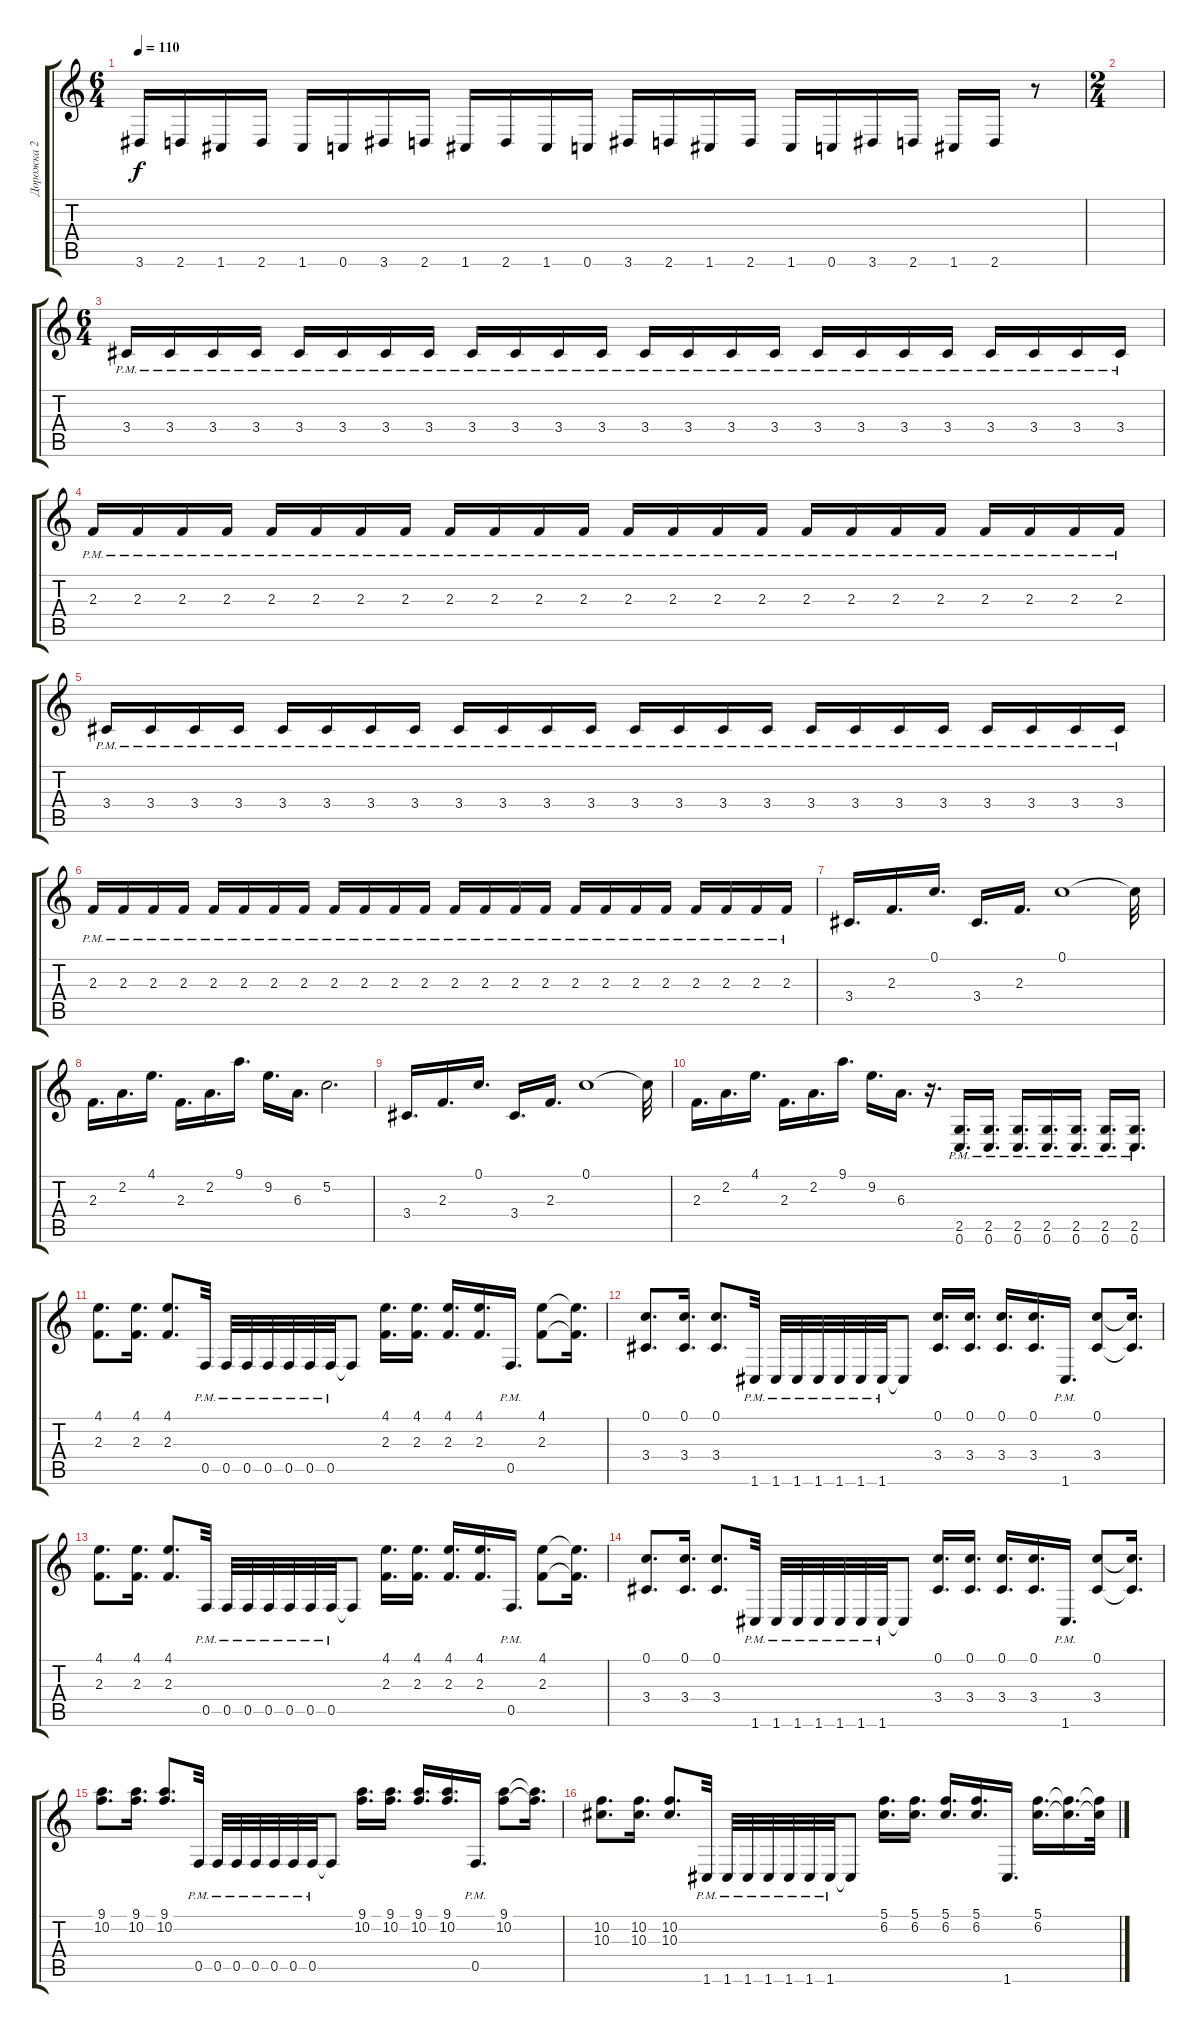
\track ("Дорожка 2" "Дорожка 2") {instrument overdrivenguitar}
\staff {score tabs}
\tuning (C4 G3 Eb3 Bb2 F2 C2) {hide}
\ts (6 4)
\tempo 110
\clef g2
\ks c
3.6.16{dy f} 2.6.16 1.6.16 2.6.16 1.6.16 0.6.16 3.6.16 2.6.16 1.6.16 2.6.16 1.6.16 0.6.16 3.6.16 2.6.16 1.6.16 2.6.16 1.6.16 0.6.16 3.6.16 2.6.16 1.6.16 2.6.16 r.8 |
\ts (2 4)
|
\ts (6 4)
3.4{pm}.16 3.4{pm}.16 3.4{pm}.16 3.4{pm}.16 3.4{pm}.16 3.4{pm}.16 3.4{pm}.16 3.4{pm}.16 3.4{pm}.16 3.4{pm}.16 3.4{pm}.16 3.4{pm}.16 3.4{pm}.16 3.4{pm}.16 3.4{pm}.16 3.4{pm}.16 3.4{pm}.16 3.4{pm}.16 3.4{pm}.16 3.4{pm}.16 3.4{pm}.16 3.4{pm}.16 3.4{pm}.16 3.4{pm}.16 |
2.3{pm}.16 2.3{pm}.16 2.3{pm}.16 2.3{pm}.16 2.3{pm}.16 2.3{pm}.16 2.3{pm}.16 2.3{pm}.16 2.3{pm}.16 2.3{pm}.16 2.3{pm}.16 2.3{pm}.16 2.3{pm}.16 2.3{pm}.16 2.3{pm}.16 2.3{pm}.16 2.3{pm}.16 2.3{pm}.16 2.3{pm}.16 2.3{pm}.16 2.3{pm}.16 2.3{pm}.16 2.3{pm}.16 2.3{pm}.16 |
3.4{pm}.16 3.4{pm}.16 3.4{pm}.16 3.4{pm}.16 3.4{pm}.16 3.4{pm}.16 3.4{pm}.16 3.4{pm}.16 3.4{pm}.16 3.4{pm}.16 3.4{pm}.16 3.4{pm}.16 3.4{pm}.16 3.4{pm}.16 3.4{pm}.16 3.4{pm}.16 3.4{pm}.16 3.4{pm}.16 3.4{pm}.16 3.4{pm}.16 3.4{pm}.16 3.4{pm}.16 3.4{pm}.16 3.4{pm}.16 |
2.3{pm}.16 2.3{pm}.16 2.3{pm}.16 2.3{pm}.16 2.3{pm}.16 2.3{pm}.16 2.3{pm}.16 2.3{pm}.16 2.3{pm}.16 2.3{pm}.16 2.3{pm}.16 2.3{pm}.16 2.3{pm}.16 2.3{pm}.16 2.3{pm}.16 2.3{pm}.16 2.3{pm}.16 2.3{pm}.16 2.3{pm}.16 2.3{pm}.16 2.3{pm}.16 2.3{pm}.16 2.3{pm}.16 2.3{pm}.16 |
3.4.16{d} 2.3.16{d} 0.1.16{d} 3.4.16{d} 2.3.16{d} 0.1.1 0.1{t}.32 |
2.3.16{d} 2.2.16{d} 4.1.16{d} 2.3.16{d} 2.2.16{d} 9.1.16{d} 9.2.16{d} 6.3.16{d} 5.2.2{d} |
3.4.16{d} 2.3.16{d} 0.1.16{d} 3.4.16{d} 2.3.16{d} 0.1.1 0.1{t}.32 |
2.3.16{d} 2.2.16{d} 4.1.16{d} 2.3.16{d} 2.2.16{d} 9.1.16{d} 9.2.16{d} 6.3.16{d} r.16{d} (2.5{pm} 0.6{pm}).16{d} (2.5{pm} 0.6{pm}).16{d} (2.5{pm} 0.6{pm}).16{d} (2.5{pm} 0.6{pm}).16{d} (2.5{pm} 0.6{pm}).16{d} (2.5{pm} 0.6{pm}).16{d} (2.5{pm} 0.6{pm}).16{d} |
(4.1 2.3).8{d} (4.1 2.3).16{d} (4.1 2.3).8{d} 0.5{pm}.32 0.5{pm}.32 0.5{pm}.32 0.5{pm}.32 0.5{pm}.32 0.5{pm}.32 0.5{pm}.32 0.5{t}.8 (4.1 2.3).16{d} (4.1 2.3).16{d} (4.1 2.3).16{d} (4.1 2.3).16{d} 0.5{pm}.16{d} (4.1 2.3).8 (4.1{t} 2.3{t}).16{d} |
(0.1 3.4).8{d} (0.1 3.4).16{d} (0.1 3.4).8{d} 1.6{pm}.32 1.6{pm}.32 1.6{pm}.32 1.6{pm}.32 1.6{pm}.32 1.6{pm}.32 1.6{pm}.32 1.6{t}.8 (0.1 3.4).16{d} (0.1 3.4).16{d} (0.1 3.4).16{d} (0.1 3.4).16{d} 1.6{pm}.16{d} (0.1 3.4).8 (0.1{t} 3.4{t}).16{d} |
(4.1 2.3).8{d} (4.1 2.3).16{d} (4.1 2.3).8{d} 0.5{pm}.32 0.5{pm}.32 0.5{pm}.32 0.5{pm}.32 0.5{pm}.32 0.5{pm}.32 0.5{pm}.32 0.5{t}.8 (4.1 2.3).16{d} (4.1 2.3).16{d} (4.1 2.3).16{d} (4.1 2.3).16{d} 0.5{pm}.16{d} (4.1 2.3).8 (4.1{t} 2.3{t}).16{d} |
(0.1 3.4).8{d} (0.1 3.4).16{d} (0.1 3.4).8{d} 1.6{pm}.32 1.6{pm}.32 1.6{pm}.32 1.6{pm}.32 1.6{pm}.32 1.6{pm}.32 1.6{pm}.32 1.6{t}.8 (0.1 3.4).16{d} (0.1 3.4).16{d} (0.1 3.4).16{d} (0.1 3.4).16{d} 1.6{pm}.16{d} (0.1 3.4).8 (0.1{t} 3.4{t}).16{d} |
(9.1 10.2).8{d} (9.1 10.2).16{d} (9.1 10.2).8{d} 0.5{pm}.32 0.5{pm}.32 0.5{pm}.32 0.5{pm}.32 0.5{pm}.32 0.5{pm}.32 0.5{pm}.32 0.5{t}.8 (9.1 10.2).16{d} (9.1 10.2).16{d} (9.1 10.2).16{d} (9.1 10.2).16{d} 0.5{pm}.16{d} (9.1 10.2).8 (9.1{t} 10.2{t}).16{d} |
(10.2 10.3).8{d} (10.2 10.3).16{d} (10.2 10.3).8{d} 1.6{pm}.32 1.6{pm}.32 1.6{pm}.32 1.6{pm}.32 1.6{pm}.32 1.6{pm}.32 1.6{pm}.32 1.6{t}.8 (5.1 6.2).16{d} (5.1 6.2).16{d} (5.1 6.2).16{d} (5.1 6.2).16{d} 1.6.16{d} (5.1 6.2).16{d} (5.1{t} 6.2{t}).16{d} (5.1{t} 6.2{t}).32
